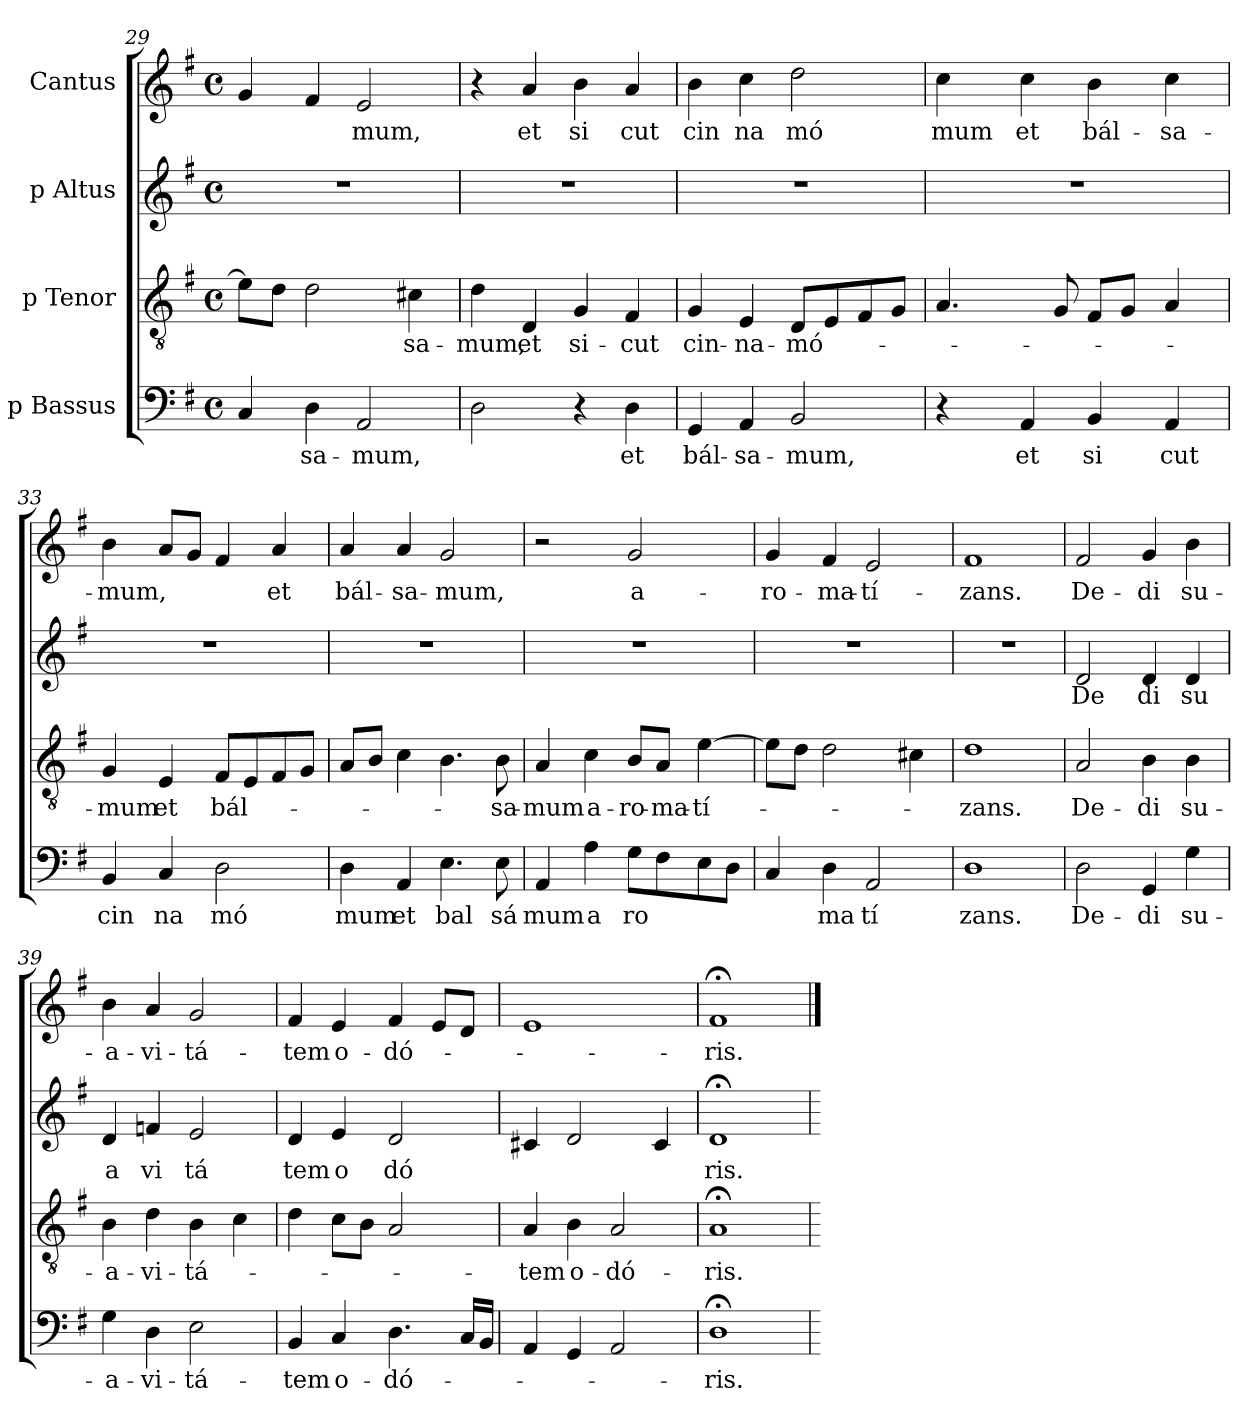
**kern	**text	**kern	**text	**kern	**text	**kern	**text
*part4	*part4	*part3	*part3	*part2	*part2	*part1	*part1
*staff4	*staff4	*staff3	*staff3	*staff2	*staff2	*staff1	*staff1
*I"p Bassus	*	*I"p Tenor	*	*I"p Altus	*	*I"Cantus	*
*clefF4	*	*clefGv2	*	*clefG2	*	*clefG2	*
*k[f#]	*	*k[f#]	*	*k[f#]	*	*k[f#]	*
*G:	*	*G:	*	*G:	*	*G:	*
*M4/4	*	*M4/4	*	*M4/4	*	*M4/4	*
*met(c)	*	*met(c)	*	*met(c)	*	*met(c)	*
=29	=29	=29	=29	=29	=29	=29	=29
4C/	.	8e\L]	.	1r	.	4g/	.
.	.	8d\J	.	.	.	.	.
!	!LO:LY:b:cj	!	!	!	!	!	!
4D\	-sa-	2d\	.	.	.	4f#/	.
!	!LO:LY:b	!	!	!	!	!	!LO:LY:b:cj
2AA/	-mum,	.	.	.	.	2e/	mum,
!	!	!	!LO:LY:b:cj	!	!	!	!
.	.	4c#X\	-sa-	.	.	.	.
=30	=30	=30	=30	=30	=30	=30	=30
!	!	!	!LO:LY:b:cj	!	!	!	!
2D\	.	4d\	-mum,	1r	.	4r	.
!	!	!	!LO:LY:b:cj	!	!	!	!LO:LY:b:cj
.	.	4D/	et	.	.	4a/	et
!	!	!	!LO:LY:b:cj	!	!	!	!LO:LY:b:cj
4r	.	4G/	si-	.	.	4b\	si
!	!LO:LY:b:cj	!	!LO:LY:b:cj	!	!	!	!LO:LY:b:cj
4D\	et	4F#/	-cut	.	.	4a/	cut
=31	=31	=31	=31	=31	=31	=31	=31
!	!LO:LY:b:cj	!	!LO:LY:b:cj	!	!	!	!LO:LY:b:cj
4GG/	bál-	4G/	cin-	1r	.	4b\	cin
!	!LO:LY:b:cj	!	!LO:LY:b:cj	!	!	!	!LO:LY:b:cj
4AA/	-sa-	4E/	-na-	.	.	4cc\	na
!	!LO:LY:b:cj	!	!LO:LY:b	!	!	!	!LO:LY:b:cj
2BB/	-mum,	8D/L	-mó-	.	.	2dd\	mó
.	.	8E/	.	.	.	.	.
.	.	8F#/	.	.	.	.	.
.	.	8G/J	.	.	.	.	.
!!LO:LB:g=z
=32	=32	=32	=32	=32	=32	=32	=32
!	!	!	!	!	!	!	!LO:LY:b:cj
*	*	*^	*	*	*	*	*
4r	.	4.A/	8ryy	.	1r	.	4cc\	mum
.	.	.	16ryy	.	.	.	.	.
.	.	.	64ryy	.	.	.	.	.
.	.	.	2ryy	.	.	.	.	.
!	!LO:LY:b:cj	!	!	!	!	!	!	!LO:LY:b:cj
4AA/	et	.	.	.	.	.	4cc\	et
.	.	8G/	.	.	.	.	.	.
!	!LO:LY:b:cj	!	!	!	!	!	!	!LO:LY:b:cj
4BB/	si	8F#/L	.	.	.	.	4b\	bál-
.	.	8G/J	.	.	.	.	.	.
.	.	.	4ryy	.	.	.	.	.
!	!LO:LY:b:cj	!	!	!	!	!	!	!LO:LY:b:cj
4AA/	cut	4A/	.	.	.	.	4cc\	-sa-
.	.	.	32.ryy	.	.	.	.	.
=33	=33	=33	=33	=33	=33	=33	=33	=33
!	!LO:LY:b:cj	!	!	!LO:LY:b:cj	!	!	!	!LO:LY:b
*	*	*v	*v	*	*	*	*	*
4BB/	cin	4G/	-mum	1r	.	4b\	-mum,
!	!LO:LY:b:cj	!	!LO:LY:b:cj	!	!	!	!
4C/	na	4E/	et	.	.	8a/L	.
.	.	.	.	.	.	8g/J	.
!	!LO:LY:b:cj	!	!LO:LY:b	!	!	!	!
2D\	mó	8F#/L	bál-	.	.	4f#/	.
.	.	8E/	.	.	.	.	.
!	!	!	!	!	!	!	!LO:LY:b:cj
.	.	8F#/	.	.	.	4a/	et
.	.	8G/J	.	.	.	.	.
=34	=34	=34	=34	=34	=34	=34	=34
!	!LO:LY:b:cj	!	!	!	!	!	!LO:LY:b:cj
4D\	mum	8A/L	.	1r	.	4a/	bál-
.	.	8B/J	.	.	.	.	.
!	!LO:LY:b:cj	!	!	!	!	!	!LO:LY:b:cj
4AA/	et	4c\	.	.	.	4a/	-sa-
!	!LO:LY:b:cj	!	!	!	!	!	!LO:LY:b:cj
4.E\	bal	4.B\	.	.	.	2g/	-mum,
!	!LO:LY:b:cj	!	!LO:LY:b:cj	!	!	!	!
8E\	sá	8B\	-sa-	.	.	.	.
=35	=35	=35	=35	=35	=35	=35	=35
!	!LO:LY:b:cj	!	!LO:LY:b:cj	!	!	!	!
4AA/	mum	4A/	-mum	1r	.	2r	.
!	!LO:LY:b:cj	!	!LO:LY:b:cj	!	!	!	!
4A\	a	4c\	a-	.	.	.	.
!	!LO:LY:b:cj	!	!LO:LY:b:cj	!	!	!	!LO:LY:b:cj
8G\L	ro	8B/L	-ro-	.	.	2g/	a-
!	!	!	!LO:LY:b:cj	!	!	!	!
8F#\	.	8A/J	-ma-	.	.	.	.
!	!	!	!LO:LY:b:cj	!	!	!	!
8E\	.	[>4e\	-tí-	.	.	.	.
8D\J	.	.	.	.	.	.	.
=36	=36	=36	=36	=36	=36	=36	=36
!	!	!	!	!	!	!	!LO:LY:b:cj
4C/	.	8e\L]	.	1r	.	4g/	-ro-
.	.	8d\J	.	.	.	.	.
!	!LO:LY:b:cj	!	!	!	!	!	!LO:LY:b:cj
4D\	ma	2d\	.	.	.	4f#/	-ma-
!	!LO:LY:b:cj	!	!	!	!	!	!LO:LY:b:cj
2AA/	tí	.	.	.	.	2e/	-tí-
.	.	4c#X\	.	.	.	.	.
=37	=37	=37	=37	=37	=37	=37	=37
!	!LO:LY:b:cj	!	!LO:LY:b:cj	!	!	!	!LO:LY:b:cj
1D	zans.	1d	-zans.	1r	.	1f#	-zans.
!!LO:LB:g=z
=38	=38	=38	=38	=38	=38	=38	=38
!	!LO:LY:b:cj	!	!LO:LY:b:cj	!	!LO:LY:b:cj	!	!LO:LY:b:cj
2D\	De-	2A/	De-	2d/	De	2f#/	De-
!	!LO:LY:b:cj	!	!LO:LY:b:cj	!	!LO:LY:b:cj	!	!LO:LY:b:cj
4GG/	-di	4B\	-di	4d/	di	4g/	-di
!	!LO:LY:b:cj	!	!LO:LY:b:cj	!	!LO:LY:b:cj	!	!LO:LY:b:cj
4G\	su-	4B\	su-	4d/	su	4b\	su-
=39	=39	=39	=39	=39	=39	=39	=39
!	!LO:LY:b:cj	!	!LO:LY:b:cj	!	!LO:LY:b:cj	!	!LO:LY:b:cj
4G\	-a-	4B\	-a-	4d/	a	4b\	-a-
!	!LO:LY:b:cj	!	!LO:LY:b:cj	!	!LO:LY:b:cj	!	!LO:LY:b:cj
4D\	-vi-	4d\	-vi-	4fn/	vi	4a/	-vi-
!	!LO:LY:b:cj	!	!LO:LY:b:cj	!	!LO:LY:b:cj	!	!LO:LY:b:cj
2E\	-tá-	4B\	-tá-	2e/	tá	2g/	-tá-
.	.	4c\	.	.	.	.	.
=40	=40	=40	=40	=40	=40	=40	=40
!	!LO:LY:b:cj	!	!	!	!LO:LY:b:cj	!	!LO:LY:b:cj
4BB/	-tem	4d\	.	4d/	tem	4f#/	-tem
!	!LO:LY:b:cj	!	!	!	!LO:LY:b:cj	!	!LO:LY:b:cj
4C/	o-	8c\L	.	4e/	o	4e/	o-
.	.	8B\J	.	.	.	.	.
!	!LO:LY:b:cj	!	!	!	!LO:LY:b:cj	!	!LO:LY:b:cj
4.D\	-dó-	2A/	.	2d/	dó	4f#/	-dó-
.	.	.	.	.	.	8e/L	.
16C/L	.	.	.	.	.	8d/J	.
16BB/J	.	.	.	.	.	.	.
=41	=41	=41	=41	=41	=41	=41	=41
!	!	!	!LO:LY:b:cj	!	!	!	!
4AA/	.	4A/	-tem	4c#X/	.	1e	.
!	!	!	!LO:LY:b:cj	!	!	!	!
4GG/	.	4B\	o-	2d/	.	.	.
!	!	!	!LO:LY:b:cj	!	!	!	!
2AA/	.	2A/	-dó-	.	.	.	.
.	.	.	.	4c#/	.	.	.
=42	=42	=42	=42	=42	=42	=42	=42
!	!LO:LY:b:cj	!	!LO:LY:b:cj	!	!LO:LY:b:cj	!	!LO:LY:b:cj
1D;<	-ris.	1A;<	-ris.	1d;<	ris.	1f#;<	-ris.
=	==	=	==	=	==	==	==
*-	*-	*-	*-	*-	*-	*-	*-
